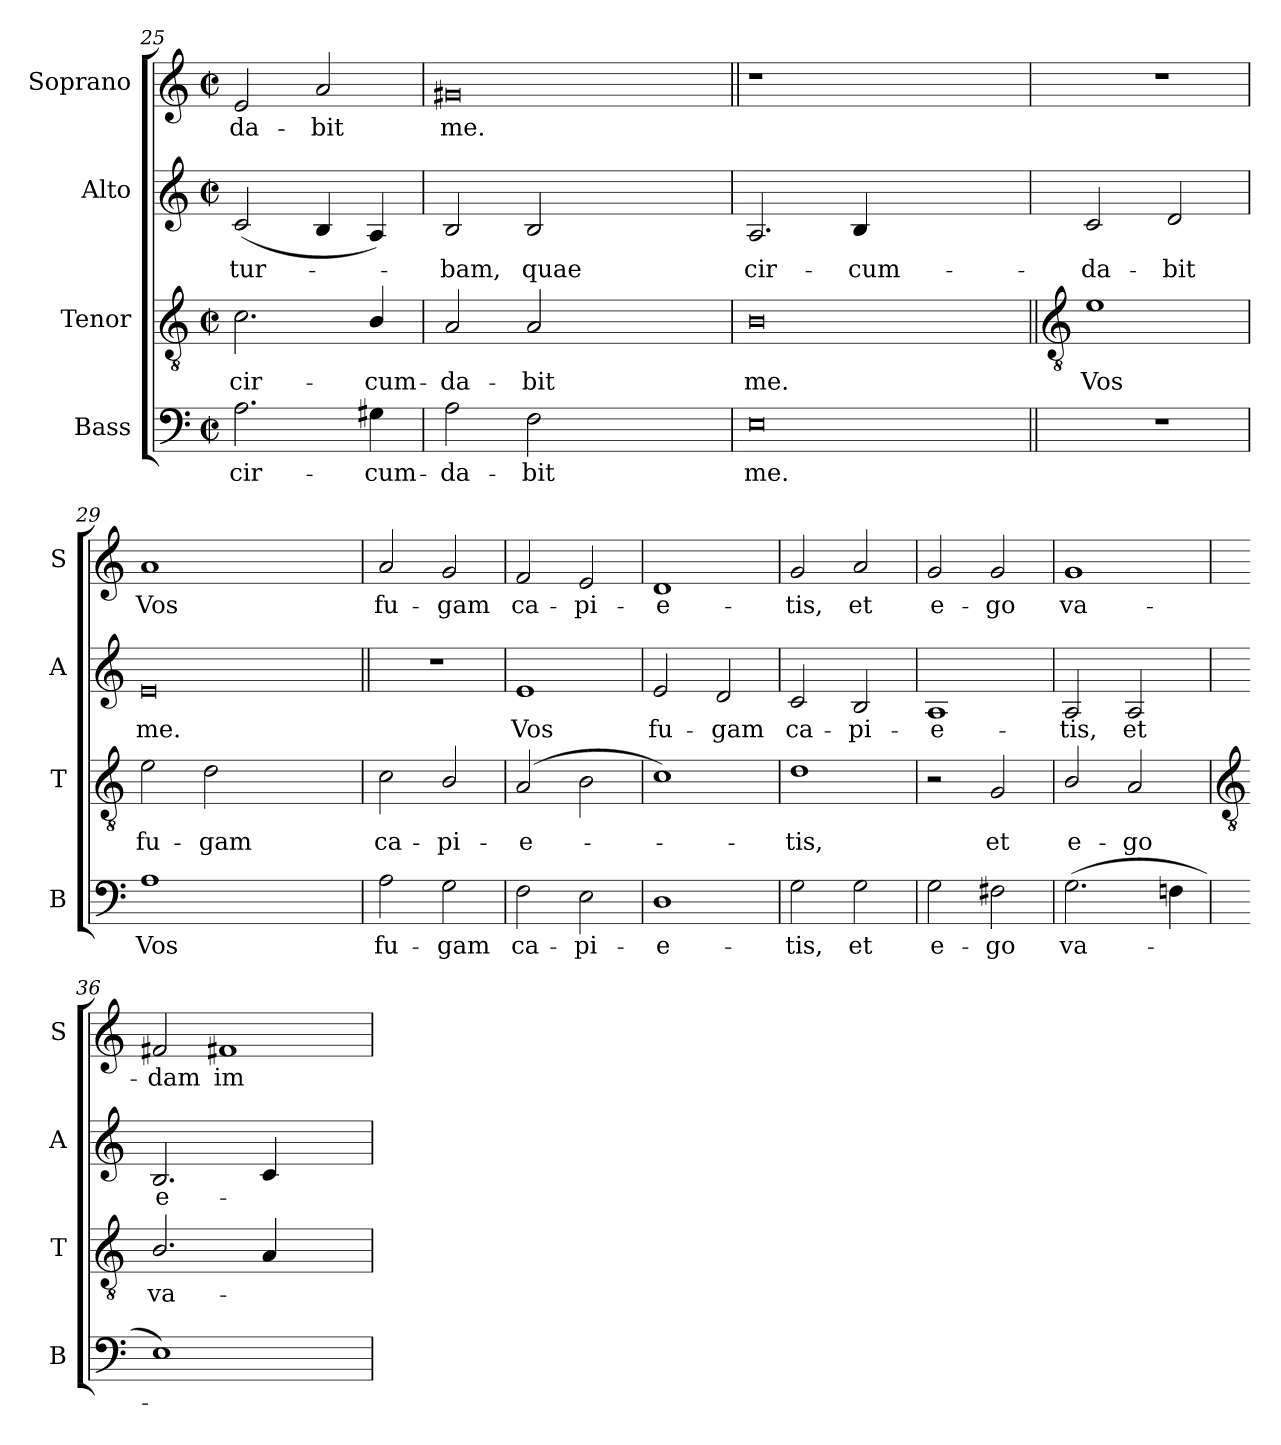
**kern	**text	**kern	**text	**kern	**text	**kern	**text
*part4	*part4	*part3	*part3	*part2	*part2	*part1	*part1
*staff4	*staff4	*staff3	*staff3	*staff2	*staff2	*staff1	*staff1
*I"Bass	*	*I"Tenor	*	*I"Alto	*	*I"Soprano	*
*I'B	*	*I'T	*	*I'A	*	*I'S	*
*clefF4	*	*clefGv2	*	*clefG2	*	*clefG2	*
*k[]	*	*k[]	*	*k[]	*	*k[]	*
*C:	*	*C:	*	*C:	*	*C:	*
*M2/2	*	*M2/2	*	*M2/2	*	*M2/2	*
*met(c|)	*	*met(c|)	*	*met(c|)	*	*met(c|)	*
=25	=25	=25	=25	=25	=25	=25	=25
!	!LO:LY:b	!	!LO:LY:b	!	!LO:LY:b	!	!LO:LY:b
2.A	cir-	2.c	cir-	(<2c	tur-	2e	-da-
!	!	!	!	!	!	!	!LO:LY:b
.	.	.	.	4B	.	2a	-bit
!	!LO:LY:b	!	!LO:LY:b	!	!	!	!
4G#X	-cum-	4B/	-cum-	4A)	.	.	.
=26	=26	=26	=26	=26	=26	=26	=26
!	!LO:LY:b	!	!LO:LY:b	!	!LO:LY:b	!	!LO:LY:b
2A	-da-	2A	-da-	2B	bam,	0g#X	me.
!	!LO:LY:b	!	!LO:LY:b	!	!LO:LY:b	!	!
2F	-bit	2A	-bit	2B	quae	.	.
1ryy	.	1ryy	.	1ryy	.	.	.
!!LO:LB:g=z
=27	=27||	=27	=27||	=27	=27||	=27||	=27||
!	!LO:LY:b	!	!LO:LY:b	!	!LO:LY:b	!	!
0E	me.	0B	me.	2.A	cir-	1r	.
!	!	!	!	!	!LO:LY:b	!	!
.	.	.	.	4B	-cum-	.	.
.	.	.	.	1ryy	.	1ryy	.
!!LO:LB:g=z
=28||	=28	=28||	=28	=28	=28	=28	=28
*	*	*clefGv2	*	*	*	*	*
!	!	!	!LO:LY:b	!	!LO:LY:b	!	!
1r	.	1e	Vos	2c	-da-	1r	.
!	!	!	!	!	!LO:LY:b	!	!
.	.	.	.	2d	-bit	.	.
=29	=29	=29	=29	=29	=29	=29	=29
!	!LO:LY:b	!	!LO:LY:b	!	!LO:LY:b	!	!LO:LY:b
1A	Vos	2e	fu-	0e	me.	1a	Vos
!	!	!	!LO:LY:b	!	!	!	!
.	.	2d	-gam	.	.	.	.
1ryy	.	1ryy	.	.	.	1ryy	.
!!LO:LB:g=z
=30	=30	=30	=30	=30||	=30	=30	=30
!	!LO:LY:b	!	!LO:LY:b	!	!	!	!LO:LY:b
2A	fu-	2c	ca-	1r	.	2a	fu-
!	!LO:LY:b	!	!LO:LY:b	!	!	!	!LO:LY:b
2G	-gam	2B/	-pi-	.	.	2g	-gam
=31	=31	=31	=31	=31	=31	=31	=31
!	!LO:LY:b	!	!LO:LY:b	!	!LO:LY:b	!	!LO:LY:b
2F	ca-	(>2A	-e-	1e	Vos	2f	ca-
!	!LO:LY:b	!	!	!	!	!	!LO:LY:b
2E	-pi-	2B	.	.	.	2e	-pi-
=32	=32	=32	=32	=32	=32	=32	=32
!	!LO:LY:b	!	!	!	!LO:LY:b	!	!LO:LY:b
1D	-e-	1c)	.	2e	fu-	1d	-e-
!	!	!	!	!	!LO:LY:b	!	!
.	.	.	.	2d	-gam	.	.
=33	=33	=33	=33	=33	=33	=33	=33
!	!LO:LY:b	!	!LO:LY:b	!	!LO:LY:b	!	!LO:LY:b
2G	-tis,	1d	tis,	2c	ca-	2g	-tis,
!	!LO:LY:b	!	!	!	!LO:LY:b	!	!LO:LY:b
2G	et	.	.	2B	-pi-	2a	et
!!LO:LB:g=z
=34	=34	=34	=34	=34	=34	=34	=34
!	!LO:LY:b	!	!	!	!LO:LY:b	!	!LO:LY:b
2G	e-	2r	.	1A	-e-	2g	e-
!	!LO:LY:b	!	!LO:LY:b	!	!	!	!LO:LY:b
2F#X	-go	2G	et	.	.	2g	-go
!!LO:LB:g=z
=35	=35	=35	=35	=35	=35	=35	=35
!	!LO:LY:b	!	!LO:LY:b	!	!LO:LY:b	!	!LO:LY:b
(>2.G	va-	2B/	e-	2A	-tis,	1g	va-
!	!	!	!LO:LY:b	!	!LO:LY:b	!	!
.	.	2A	-go	2A	et	.	.
4Fn	.	.	.	.	.	.	.
!!LO:LB:g=z
=36	=36	=36	=36	=36	=36	=36	=36
*	*	*clefGv2	*	*	*	*	*
!	!	!	!LO:LY:b	!	!LO:LY:b	!	!LO:LY:b
1E)	.	2.B/	va-	2.B	e-	2f#X	-dam
!	!	!	!	!	!	!	!LO:LY:b
.	.	.	.	.	.	1f#X	im-
.	.	4A	.	4c	.	.	.
2ryy	.	2ryy	.	2ryy	.	.	.
=	=	=	=	=	=	=	=
*-	*-	*-	*-	*-	*-	*-	*-
